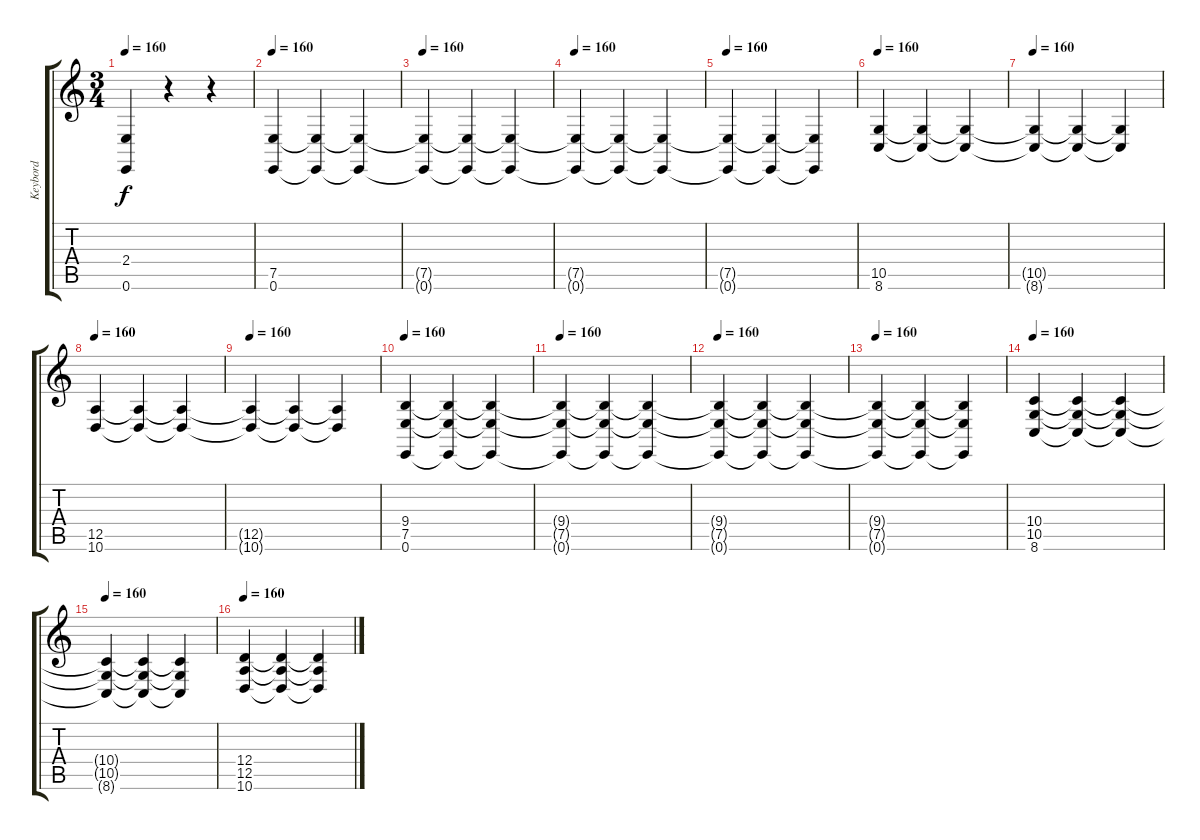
\track ("Keybord" "Keybord") {instrument cello}
\staff {score tabs}
\tuning (E4 B3 G3 D3 A2 E2) {hide}
\ts (3 4)
\tempo 160
\clef g2
\ks c
(2.4{t} 0.6{t}).4{dy f} r.4 r.4 |
\tempo 160
(7.5 0.6).4{instrument synthstrings2} (7.5{t} 0.6{t}).4 (7.5{t} 0.6{t}).4 |
\tempo 160
(7.5{t} 0.6{t}).4 (7.5{t} 0.6{t}).4 (7.5{t} 0.6{t}).4 |
\tempo 160
(7.5{t} 0.6{t}).4 (7.5{t} 0.6{t}).4 (7.5{t} 0.6{t}).4 |
\tempo 160
(7.5{t} 0.6{t}).4 (7.5{t} 0.6{t}).4 (7.5{t} 0.6{t}).4 |
\tempo 160
(10.5 8.6).4{instrument synthstrings2} (10.5{t} 8.6{t}).4 (10.5{t} 8.6{t}).4 |
\tempo 160
(10.5{t} 8.6{t}).4 (10.5{t} 8.6{t}).4 (10.5{t} 8.6{t}).4 |
\tempo 160
(12.5 10.6).4{instrument synthstrings2} (12.5{t} 10.6{t}).4 (12.5{t} 10.6{t}).4 |
\tempo 160
(12.5{t} 10.6{t}).4 (12.5{t} 10.6{t}).4 (12.5{t} 10.6{t}).4 |
\tempo 160
(9.4 7.5 0.6).4{instrument synthstrings2} (9.4{t} 7.5{t} 0.6{t}).4 (9.4{t} 7.5{t} 0.6{t}).4 |
\tempo 160
(9.4{t} 7.5{t} 0.6{t}).4 (9.4{t} 7.5{t} 0.6{t}).4 (9.4{t} 7.5{t} 0.6{t}).4 |
\tempo 160
(9.4{t} 7.5{t} 0.6{t}).4 (9.4{t} 7.5{t} 0.6{t}).4 (9.4{t} 7.5{t} 0.6{t}).4 |
\tempo 160
(9.4{t} 7.5{t} 0.6{t}).4 (9.4{t} 7.5{t} 0.6{t}).4 (9.4{t} 7.5{t} 0.6{t}).4 |
\tempo 160
(10.4 10.5 8.6).4{instrument synthstrings2} (10.4{t} 10.5{t} 8.6{t}).4 (10.4{t} 10.5{t} 8.6{t}).4 |
\tempo 160
(10.4{t} 10.5{t} 8.6{t}).4 (10.4{t} 10.5{t} 8.6{t}).4 (10.4{t} 10.5{t} 8.6{t}).4 |
\tempo 160
(12.4 12.5 10.6).4{instrument synthstrings2} (12.4{t} 12.5{t} 10.6{t}).4 (12.4{t} 12.5{t} 10.6{t}).4
